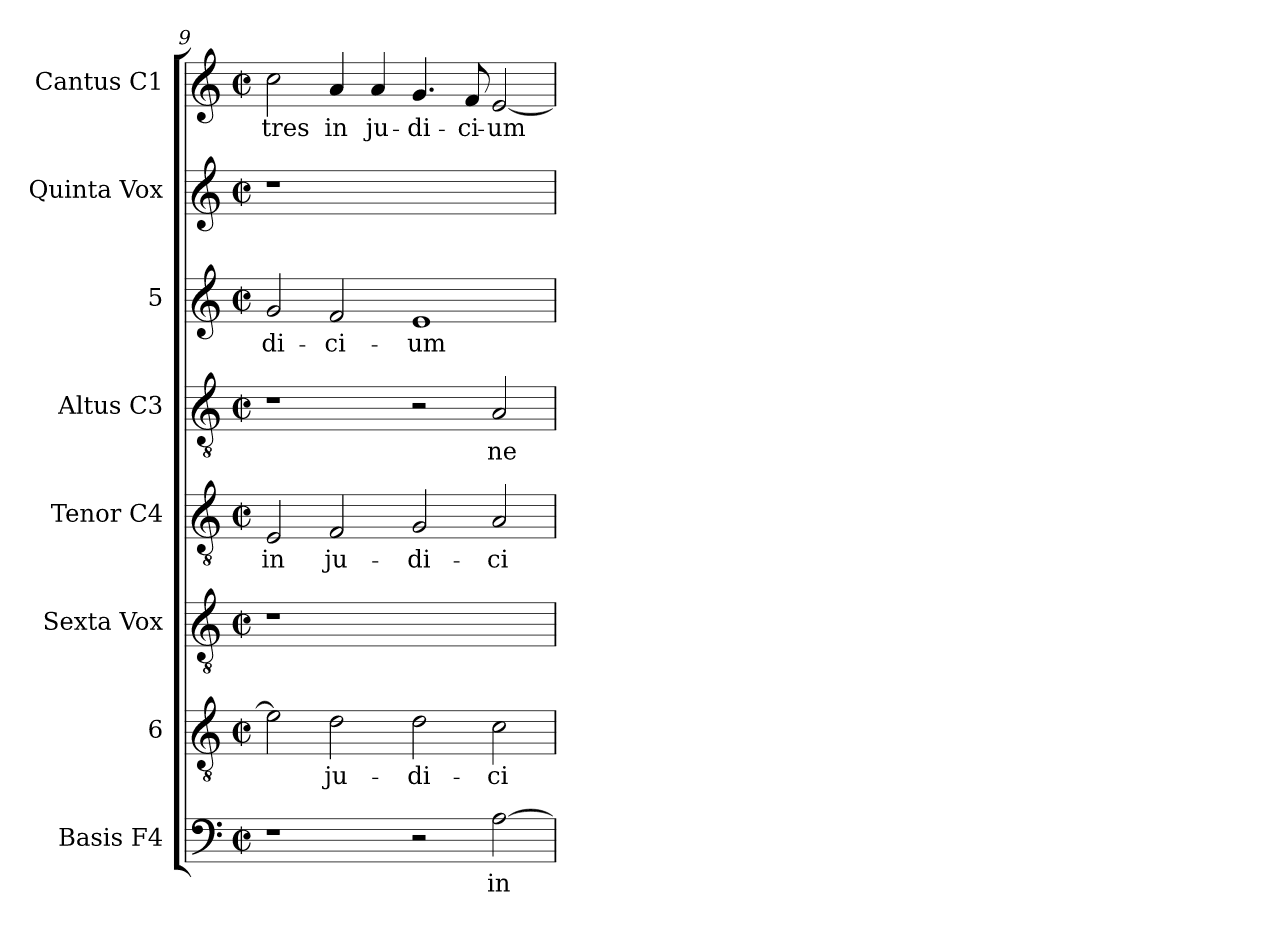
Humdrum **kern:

**kern	**text	**kern	**text	**kern	**kern	**text	**kern	**text	**kern	**text	**kern	**kern	**text
*part8	*part8	*part7	*part7	*part6	*part5	*part5	*part4	*part4	*part3	*part3	*part2	*part1	*part1
*staff8	*staff8	*staff7	*staff7	*staff6	*staff5	*staff5	*staff4	*staff4	*staff3	*staff3	*staff2	*staff1	*staff1
*I"Basis  F4	*	*I"6	*	*I"Sexta  Vox	*I"Tenor  C4	*	*I"Altus  C3	*	*I"5	*	*I"Quinta  Vox	*I"Cantus  C1	*
*I'B	*	*	*	*	*I'T	*	*I'A	*	*	*	*	*I'C	*
*clefF4	*	*clefGv2	*	*clefGv2	*clefGv2	*	*clefGv2	*	*clefG2	*	*clefG2	*clefG2	*
*k[]	*	*k[]	*	*k[]	*k[]	*	*k[]	*	*k[]	*	*k[]	*k[]	*
*C:	*	*C:	*	*C:	*C:	*	*C:	*	*C:	*	*C:	*C:	*
*M2/2	*	*M2/2	*	*M2/2	*M2/2	*	*M2/2	*	*M2/2	*	*M2/2	*M2/2	*
*met(c|)	*	*met(c|)	*	*met(c|)	*met(c|)	*	*met(c|)	*	*met(c|)	*	*met(c|)	*met(c|)	*
=9	=9	=9	=9	=9	=9	=9	=9	=9	=9	=9	=9	=9	=9
!	!	!	!LO:LY:b:cj	!	!	!LO:LY:b:cj	!	!	!	!LO:LY:b:cj	!	!	!LO:LY:b:cj
1r	.	2e\]	.	1r	2E/	in	1r	.	2g/	-di-	1r	2cc\	-tres
!	!	!	!LO:LY:b:cj	!	!	!LO:LY:b:cj	!	!	!	!LO:LY:b:cj	!	!	!LO:LY:b:cj
.	.	2d\	ju-	.	2F/	ju-	.	.	2f/	-ci-	.	4a/	in
!	!	!	!	!	!	!	!	!	!	!	!	!	!LO:LY:b:cj
.	.	.	.	.	.	.	.	.	.	.	.	4a/	ju-
!	!	!	!LO:LY:b:cj	!	!	!LO:LY:b:cj	!	!	!	!LO:LY:b:cj	!	!	!LO:LY:b:cj
2r	.	2d\	-di-	1ryy	2G/	-di-	2r	.	1e	-um	1ryy	4.g/	-di-
!	!	!	!	!	!	!	!	!	!	!	!	!	!LO:LY:b:cj
.	.	.	.	.	.	.	.	.	.	.	.	8f/	-ci-
!	!LO:LY:b:cj	!	!LO:LY:b:cj	!	!	!LO:LY:b:cj	!	!LO:LY:b:cj	!	!	!	!	!LO:LY:b:cj
[>2A\	in	2c\	-ci-	.	2A/	-ci-	2A/	ne	.	.	.	[<2e/	-um
=	=	=	=	=	=	=	=	=	=	=	=	=	=
*-	*-	*-	*-	*-	*-	*-	*-	*-	*-	*-	*-	*-	*-
